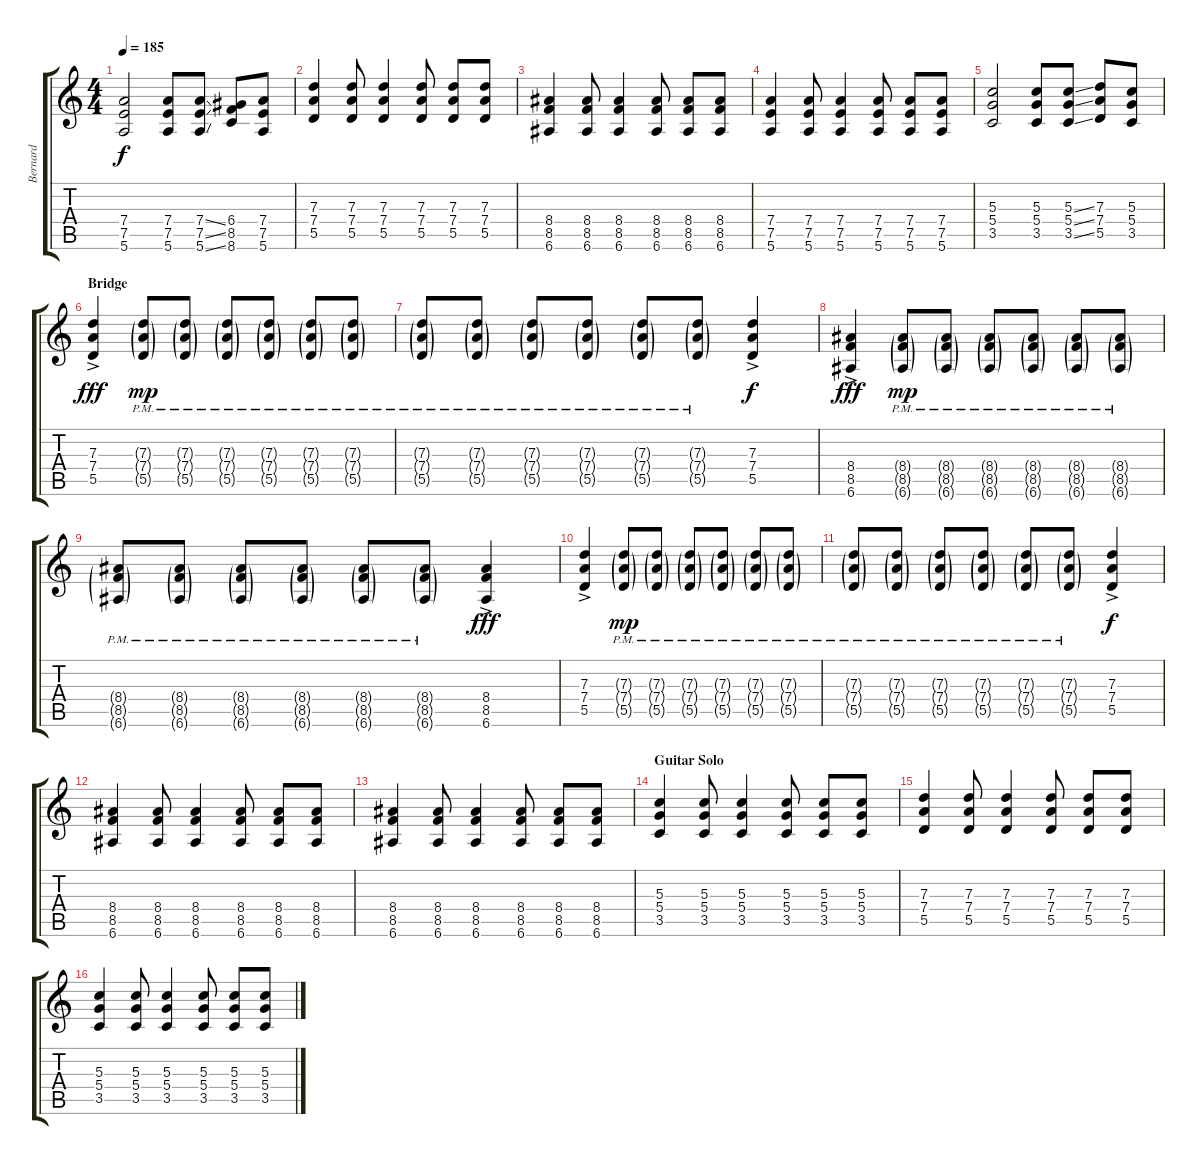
\track ("Bernard" "Bernard") {instrument distortionguitar}
\staff {score tabs}
\tuning (E4 B3 G3 D3 A2 E2) {hide}
\ts (4 4)
\tempo 185
\clef g2
\ks c
(7.4 7.5 5.6).2{dy f} (7.4 7.5 5.6).8 (7.4{ss} 7.5{ss} 5.6{ss}).8 (6.4 8.5 8.6).8 (7.4 7.5 5.6).8 |
(7.3 7.4 5.5).4 (7.3 7.4 5.5).8 (7.3 7.4 5.5).4 (7.3 7.4 5.5).8 (7.3 7.4 5.5).8 (7.3 7.4 5.5).8 |
(8.4 8.5 6.6).4 (8.4 8.5 6.6).8 (8.4 8.5 6.6).4 (8.4 8.5 6.6).8 (8.4 8.5 6.6).8 (8.4 8.5 6.6).8 |
(7.4 7.5 5.6).4 (7.4 7.5 5.6).8 (7.4 7.5 5.6).4 (7.4 7.5 5.6).8 (7.4 7.5 5.6).8 (7.4 7.5 5.6).8 |
(5.3 5.4 3.5).2 (5.3 5.4 3.5).8 (5.3{ss} 5.4{ss} 3.5{ss}).8 (7.3 7.4 5.5).8 (5.3 5.4 3.5).8 |
\section ("" "Bridge")
(7.3 7.4 5.5{ac}).4{dy fff} (7.3{g} 7.4{g} 5.5{g pm}).8{dy mp} (7.3{g} 7.4{g} 5.5{g pm}).8 (7.3{g} 7.4{g} 5.5{g pm}).8 (7.3{g} 7.4{g} 5.5{g pm}).8 (7.3{g} 7.4{g} 5.5{g pm}).8 (7.3{g} 7.4{g} 5.5{g pm}).8 |
(7.3{g} 7.4{g} 5.5{g pm}).8 (7.3{g} 7.4{g} 5.5{g pm}).8 (7.3{g} 7.4{g} 5.5{g pm}).8 (7.3{g} 7.4{g} 5.5{g pm}).8 (7.3{g} 7.4{g} 5.5{g pm}).8 (7.3{g} 7.4{g} 5.5{g pm}).8 (7.3 7.4 5.5{ac}).4{dy f} |
(8.4 8.5 6.6{ac}).4{dy fff} (8.4{g} 8.5{g} 6.6{g pm}).8{dy mp} (8.4{g} 8.5{g} 6.6{g pm}).8 (8.4{g} 8.5{g} 6.6{g pm}).8 (8.4{g} 8.5{g} 6.6{g pm}).8 (8.4{g} 8.5{g} 6.6{g pm}).8 (8.4{g} 8.5{g} 6.6{g pm}).8 |
(8.4{g} 8.5{g} 6.6{g pm}).8 (8.4{g} 8.5{g} 6.6{g pm}).8 (8.4{g} 8.5{g} 6.6{g pm}).8 (8.4{g} 8.5{g} 6.6{g pm}).8 (8.4{g} 8.5{g} 6.6{g pm}).8 (8.4{g} 8.5{g} 6.6{g pm}).8 (8.4 8.5 6.6{ac}).4{dy fff} |
(7.3 7.4 5.5{ac}).4 (7.3{g} 7.4{g} 5.5{g pm}).8{dy mp} (7.3{g} 7.4{g} 5.5{g pm}).8 (7.3{g} 7.4{g} 5.5{g pm}).8 (7.3{g} 7.4{g} 5.5{g pm}).8 (7.3{g} 7.4{g} 5.5{g pm}).8 (7.3{g} 7.4{g} 5.5{g pm}).8 |
(7.3{g} 7.4{g} 5.5{g pm}).8 (7.3{g} 7.4{g} 5.5{g pm}).8 (7.3{g} 7.4{g} 5.5{g pm}).8 (7.3{g} 7.4{g} 5.5{g pm}).8 (7.3{g} 7.4{g} 5.5{g pm}).8 (7.3{g} 7.4{g} 5.5{g pm}).8 (7.3 7.4 5.5{ac}).4{dy f} |
(8.4 8.5 6.6).4 (8.4 8.5 6.6).8 (8.4 8.5 6.6).4 (8.4 8.5 6.6).8 (8.4 8.5 6.6).8 (8.4 8.5 6.6).8 |
(8.4 8.5 6.6).4 (8.4 8.5 6.6).8 (8.4 8.5 6.6).4 (8.4 8.5 6.6).8 (8.4 8.5 6.6).8 (8.4 8.5 6.6).8 |
\section ("" "Guitar Solo")
(5.3 5.4 3.5).4 (5.3 5.4 3.5).8 (5.3 5.4 3.5).4 (5.3 5.4 3.5).8 (5.3 5.4 3.5).8 (5.3 5.4 3.5).8 |
(7.3 7.4 5.5).4 (7.3 7.4 5.5).8 (7.3 7.4 5.5).4 (7.3 7.4 5.5).8 (7.3 7.4 5.5).8 (7.3 7.4 5.5).8 |
(5.3 5.4 3.5).4 (5.3 5.4 3.5).8 (5.3 5.4 3.5).4 (5.3 5.4 3.5).8 (5.3 5.4 3.5).8 (5.3 5.4 3.5).8
